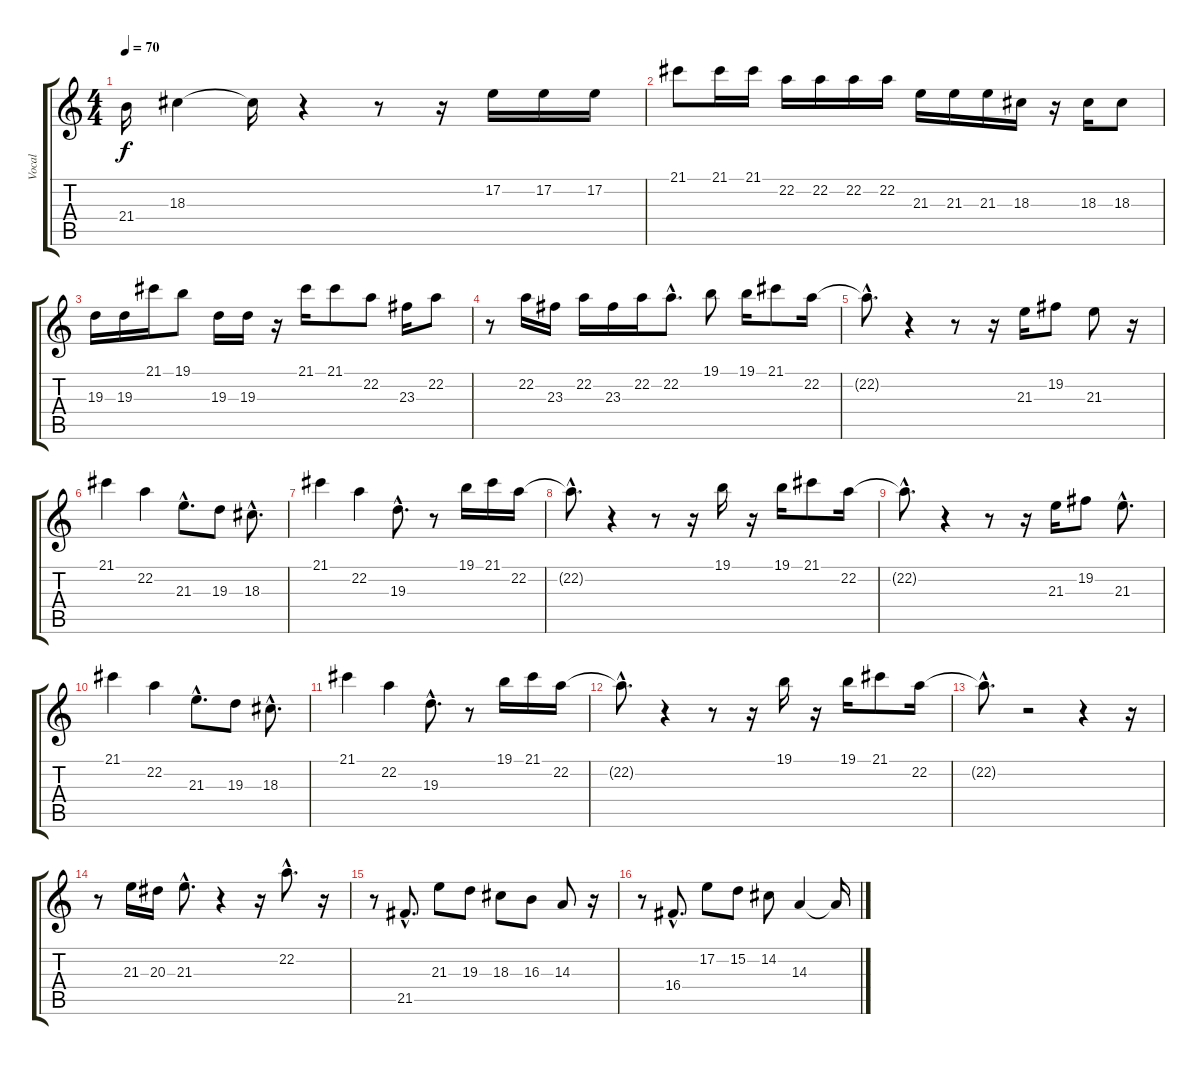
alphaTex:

\track ("Vocal" "Vocal") {instrument panflute}
\staff {score tabs}
\tuning (E4 B3 G3 D3 A2 E2) {hide}
\ts (4 4)
\tempo 70
\clef g2
\ks c
21.4{t}.16{dy f} 18.3.4 18.3{t}.16 r.4 r.8 r.16 17.2.16 17.2.16 17.2.16 |
21.1.8 21.1.16 21.1.16 22.2.16 22.2.16 22.2.16 22.2.16 21.3.16 21.3.16 21.3.16 18.3.16 r.16 18.3.16 18.3.8 |
19.3.16 19.3.16 21.1.16 19.1.8 19.3.16 19.3.16 r.16 21.1.16 21.1.8 22.2.8 23.3.16 22.2.8 |
r.8 22.2.16 23.3.16 22.2.16 23.3.16 22.2.16 22.2{hac}.8{d} 19.1.8 19.1.16 21.1.8 22.2.16 |
22.2{hac t}.8{d} r.4 r.8 r.16 21.3.16 19.2.8 21.3.8 r.16 |
21.1.4 22.2.4 21.3{hac}.8{d} 19.3.8 18.3{hac}.8{d} |
21.1.4 22.2.4 19.3{hac}.8{d} r.8 19.1.16 21.1.16 22.2.16 |
22.2{hac t}.8{d} r.4 r.8 r.16 19.1.16 r.16 19.1.16 21.1.8 22.2.16 |
22.2{hac t}.8{d} r.4 r.8 r.16 21.3.16 19.2.8 21.3{hac}.8{d} |
21.1.4 22.2.4 21.3{hac}.8{d} 19.3.8 18.3{hac}.8{d} |
21.1.4 22.2.4 19.3{hac}.8{d} r.8 19.1.16 21.1.16 22.2.16 |
22.2{hac t}.8{d} r.4 r.8 r.16 19.1.16 r.16 19.1.16 21.1.8 22.2.16 |
22.2{hac t}.8{d} r.2 r.4 r.16 |
r.8 21.3.16 20.3.16 21.3{hac}.8{d} r.4 r.16 22.2{hac}.8{d} r.16 |
r.8 21.5{hac}.8{d} 21.3.8 19.3.8 18.3.8 16.3.8 14.3.8 r.16 |
r.8 16.4{hac}.8{d} 17.2.8 15.2.8 14.2.8 14.3.4 14.3{t}.16
